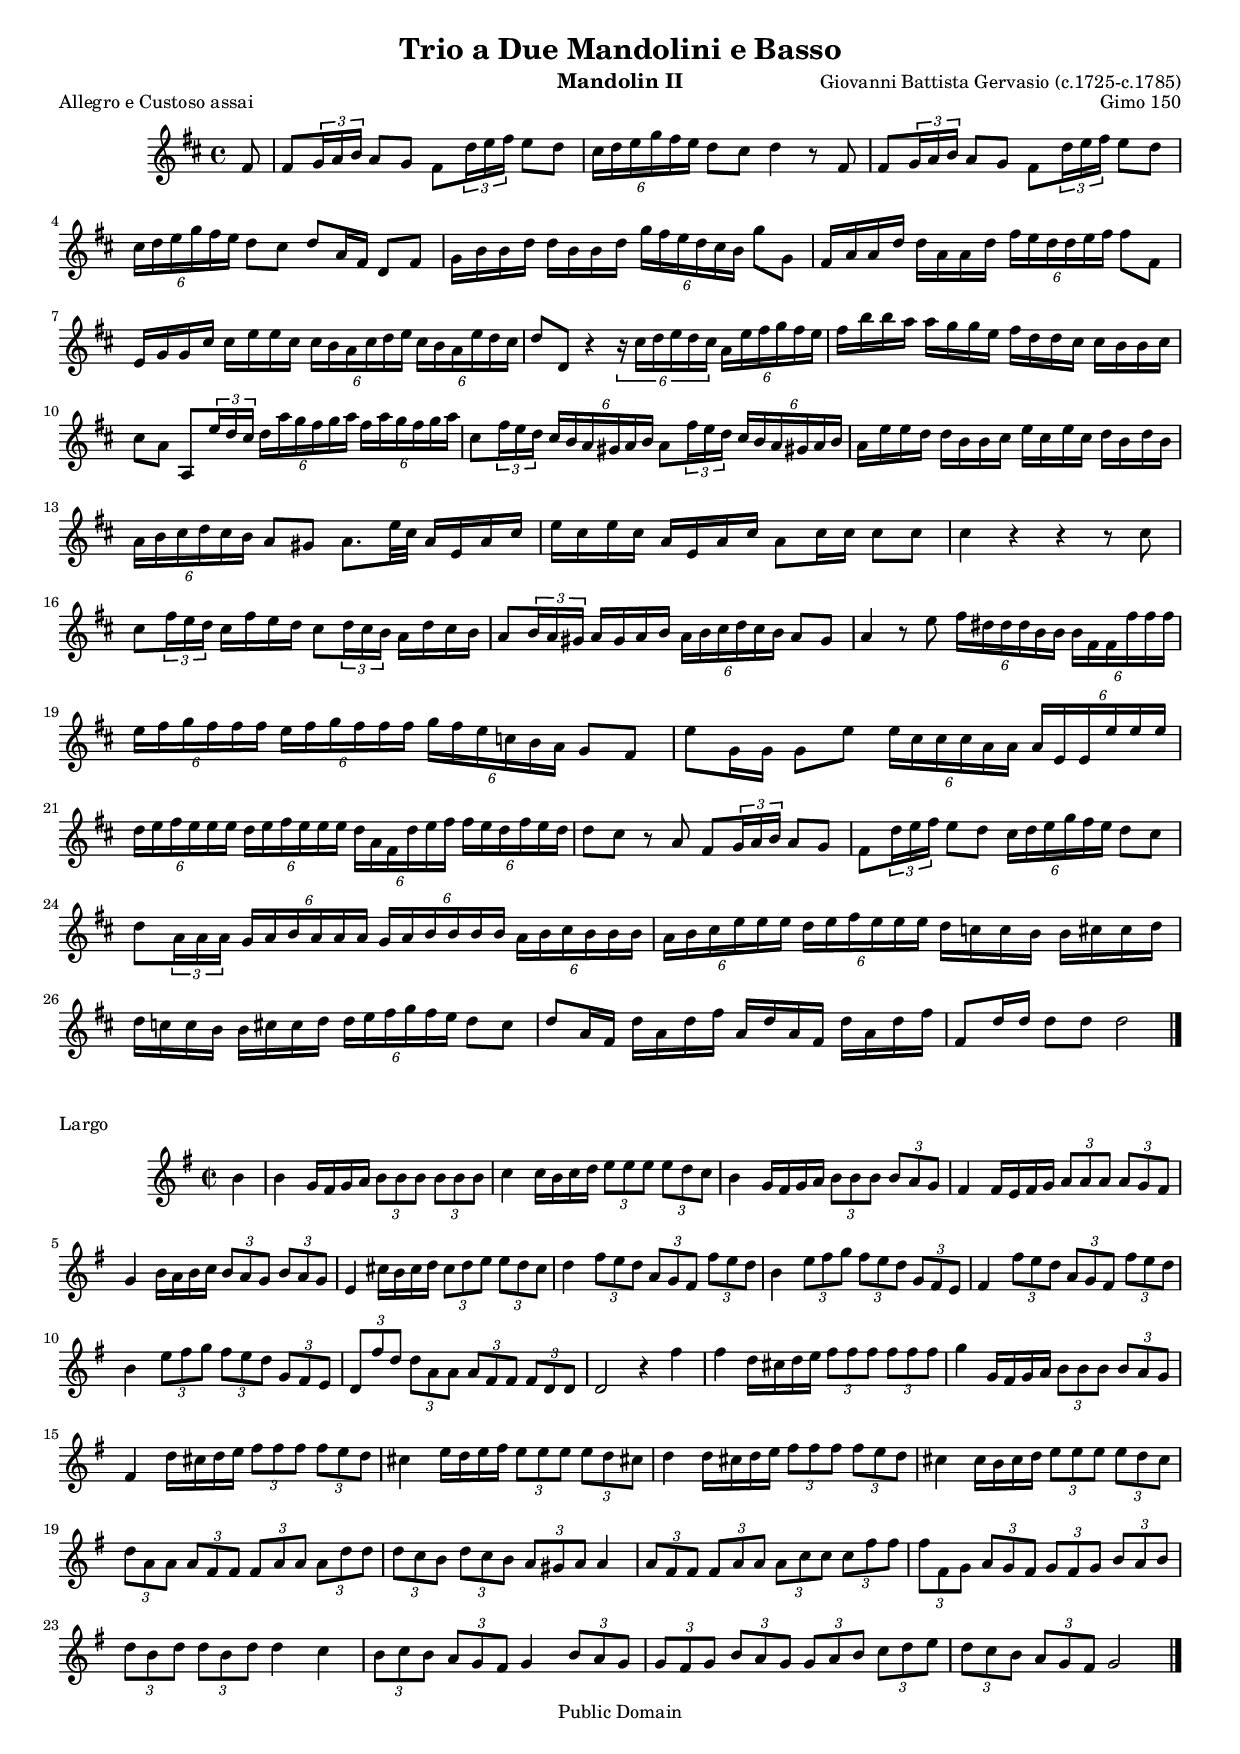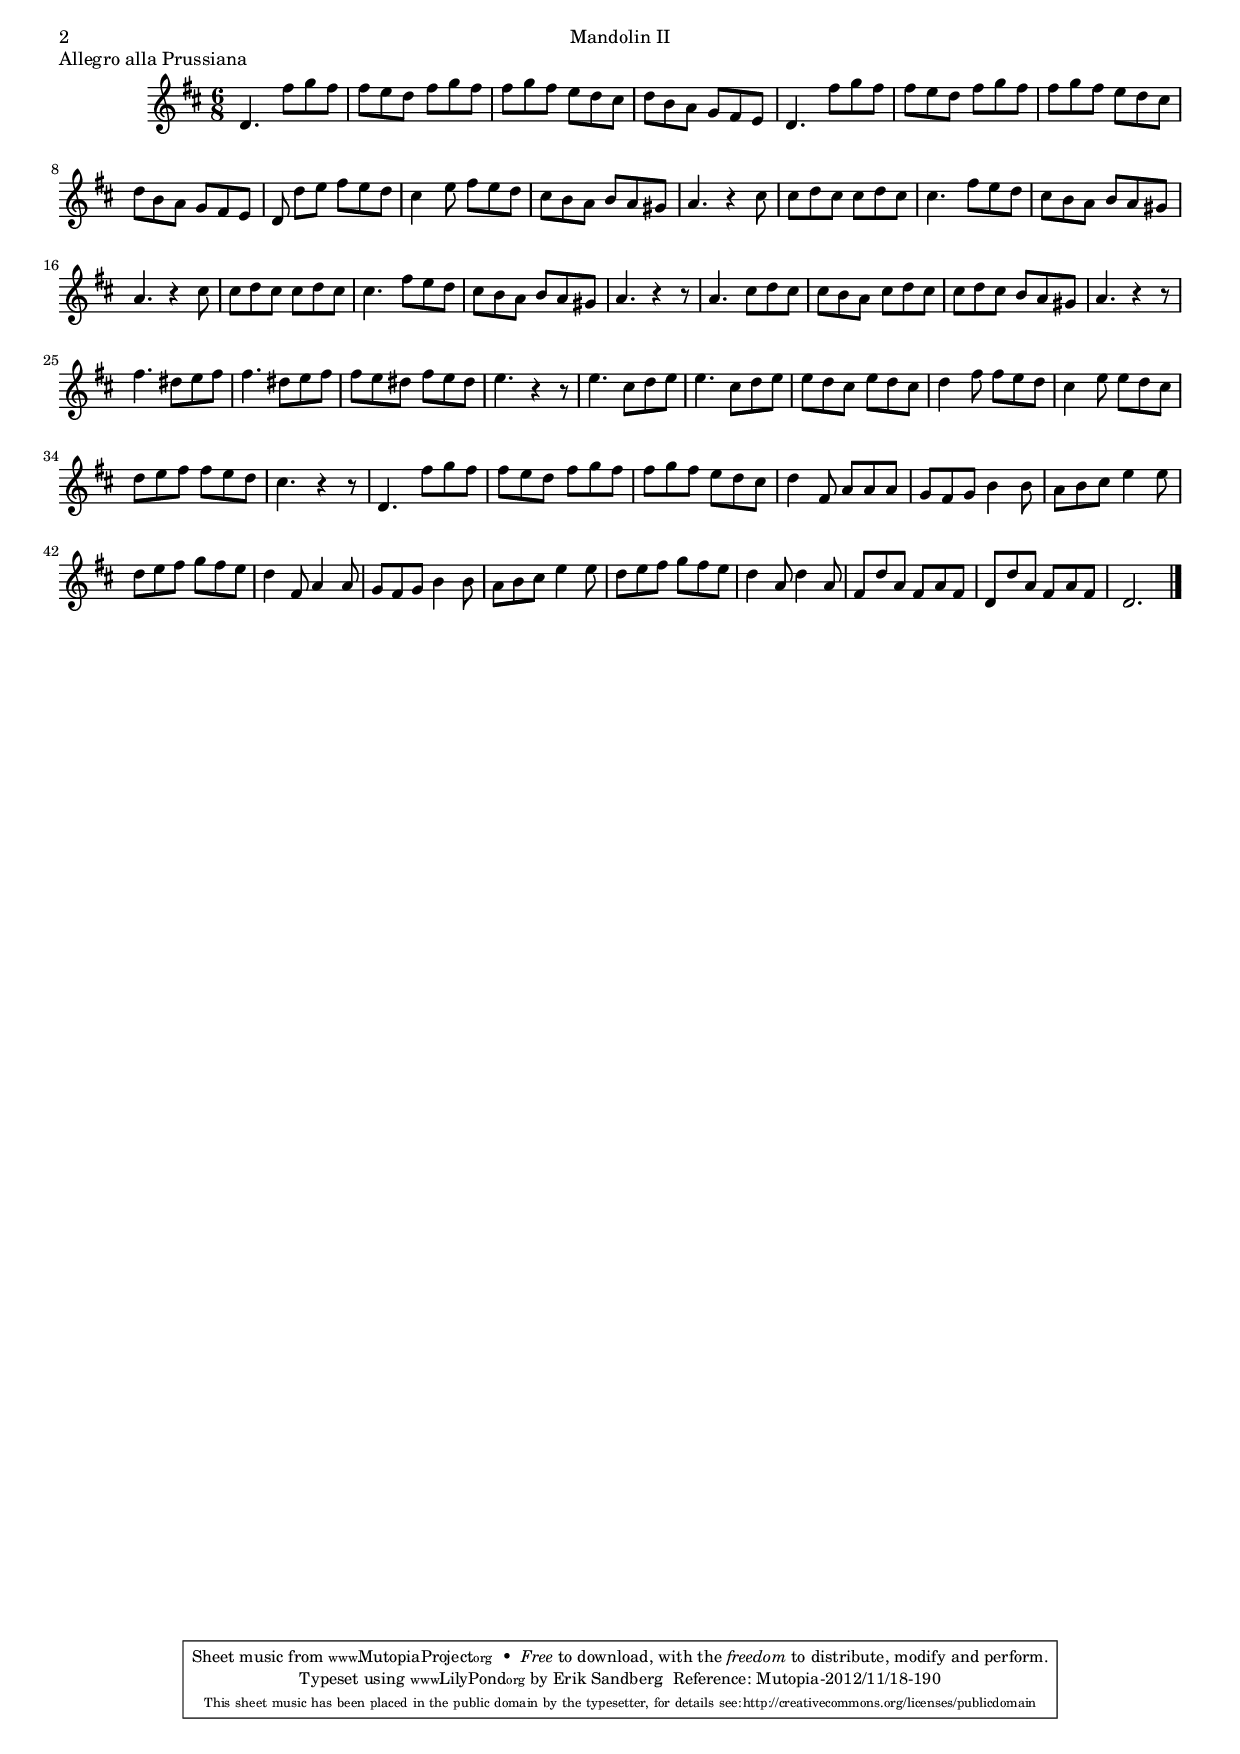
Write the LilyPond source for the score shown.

\version "2.16.0"

Instrument = "Mandolin II"
\version "2.16.0"

\header {
  title = "Trio a Due Mandolini e Basso"
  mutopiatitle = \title
  composer = "Giovanni Battista Gervasio (c.1725-c.1785)"
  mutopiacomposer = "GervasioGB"
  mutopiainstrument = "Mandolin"
  date = "c.1760"
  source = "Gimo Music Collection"
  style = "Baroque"
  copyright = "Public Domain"
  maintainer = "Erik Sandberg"
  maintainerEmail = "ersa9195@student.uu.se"
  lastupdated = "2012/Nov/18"
  instrument = \Instrument

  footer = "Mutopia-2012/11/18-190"
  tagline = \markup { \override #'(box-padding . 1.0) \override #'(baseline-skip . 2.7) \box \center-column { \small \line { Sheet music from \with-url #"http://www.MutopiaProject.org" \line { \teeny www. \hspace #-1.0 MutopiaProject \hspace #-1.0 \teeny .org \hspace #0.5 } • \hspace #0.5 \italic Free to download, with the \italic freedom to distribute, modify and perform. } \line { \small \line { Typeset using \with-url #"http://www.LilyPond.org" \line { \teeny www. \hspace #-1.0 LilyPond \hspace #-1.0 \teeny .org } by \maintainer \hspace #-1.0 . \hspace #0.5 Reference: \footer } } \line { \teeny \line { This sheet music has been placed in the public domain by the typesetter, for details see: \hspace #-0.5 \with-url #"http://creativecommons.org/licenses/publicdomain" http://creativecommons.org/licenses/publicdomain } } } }
}

#(set-global-staff-size 16)
\version "2.16.0"

% Allegro e Custoso assai

IMandII =  \relative c' {
  \clef "treble"
  \set tupletSpannerDuration = #(ly:make-moment 1 4)
  \key d\major
  \time 4/4
%page 16
  \partial 8 fis8 |
   fis8[ \times 2/3 {g16 a b]}  a8[ g]  fis[ \times 2/3 {d'16 e fis]}  e8[ d] |
  \times 4/6 { cis16[ d e g fis e]}  d8[ cis] d4 r8 fis,8 |
   fis8[ \times 2/3 {g16 a b]}  a8[ g]  fis[ \times 2/3 {d'16 e fis]}  e8[ d] |
  %4
  \times 4/6 { cis16[ d e g fis e]}  d8[ cis] d a16 fis d8 fis |
  g16 b b d d b b d \times 4/6 { g16[ fis e d cis b]}  g'8[ g,] |
  fis16 a a d d a a d \times 4/6 { fis16[ e d d e fis]}  fis8[ fis,] |
  e16 g g cis cis e e cis \times 4/6 { cis16[ b a cis d e]  cis[ b a e' d cis]} |
  %8
  d8 d, r4 \times 4/6 {r16  cis'16[ d e d cis]  a[ e' fis g fis e]} |
  fis16 b b a a g g e fis d d cis cis b b cis |
  cis8 a  a,[ \times 2/3 {e''16 d cis]} \times 4/6 { d[ a' g fis g a]  fis[ a g fis g a]} |
   cis,8[ \times 2/3 {fis16 e d]} \times 4/6 { cis[ b a gis a b]}
     a8[ \times 2/3 {fis'16 e d]} \times 4/6 { cis[ b a gis! a b]} |
  %12
  a16 e' e d d b b cis e cis e cis d b d b |
  \times 4/6 { a[ b cis d cis b]}  a8[ gis] a8. e'32 cis a16 e a cis |
%page 17
  e16 cis e cis a e a cis a8 cis16 cis cis8 cis |
  cis4 r4 r4 r8 cis8 |
  %16
   cis8[ \times 2/3 {fis16 e d]} cis16 fis e d
     cis8[ \times 2/3 {d16 cis b]} a16 d cis b |
   a8[ \times 2/3 {b16 a gis]} a16 gis a b
    \times 4/6 { a16[ b cis d cis b]}  a8[ gis] |
  a4 r8 e'8 \times 4/6 { fis16[ dis dis dis b b]  b[ fis fis fis' fis fis] |
   e[ fis g fis fis fis]  e[ fis g fis fis fis]  g[ fis e c b a]}  g8[ fis] |
  %20
  e'8 g,16 g g8 e' \times 4/6 { e16[ cis cis cis a a]  a[ e e e' e e]} |
  \times 4/6 { d[ e fis e e e]  d[ e fis e e e]  d[ a fis d' e fis]  fis[ e d fis e d]} |
  d8 cis r8 a8  fis[ \times 2/3 {g16 a b]}  a8[ g] |
   fis[ \times 2/3 {d'16 e fis]}  e8[ d] \times 4/6 { cis16[ d e g fis e]}  d8[ cis] |
  %24
   d8[ \times 2/3 {a16 a a]} \times 4/6 { g[ a b a a a]  g[ a b b b b]  a[ b cis b b b] |
   a[ b cis e e e]  d[ e fis e e e]} d16 c c b b cis cis d |
  d c c b b cis cis d \times 4/6 { d[ e fis g fis e]}  d8[ cis] |
  d8 a16 fis d' a d fis a, d a fis d' a d fis |
  fis,8 d'16 d d8 d d2
  \bar "|."
}

\version "2.16.0"

IIMandII =  \relative c'' {
  \clef "treble"
  \set tupletSpannerDuration = #(ly:make-moment 1 4)
  \key g\major
  \time 2/2
%page 18
  \partial 4 b4 |
  b4 g16 fis g a \times 2/3 { b8[ b b]  b[ b b]} |
  c4 c16 b c d \times 2/3 { e8[ e e]  e[ d c]} |
  b4 g16 fis g a \times 2/3 { b8[ b b]  b[ a g]} |
  %4
  fis4 fis16 e fis g \times 2/3 { a8[ a a]  a[ g fis]} |
  g4 b16 a b c \times 2/3 { b8[ a g]  b[ a g]} |
  e4 cis'16 b cis d \times 2/3 { cis8[ d e]  e[ d cis]} |
  d4 \times 2/3 { fis8[ e d]  a[ g fis]  fis'[ e d]} |
  %8
  b4 \times 2/3 { e8[ fis g]  fis[ e d]  g,[ fis e]} |
  fis4 \times 2/3 { fis'8[ e d]  a[ g fis]  fis'[ e d]} |
  b4 \times 2/3 { e8[ fis g]  fis[ e d]  g,[ fis e]} |
  \times 2/3 { d8[ fis' d]  d[ a a]  a[ fis fis]  fis[ d d]} |
  %12
  d2
%page 19
    r4 fis'4 |
  fis d16 cis d e \times 2/3 { fis8[ fis fis]  fis[ fis fis]} |
  g4 g,16 fis g a \times 2/3 { b8[ b b]  b[ a g]} |
  fis4 d'16 cis d e \times 2/3 { fis8[ fis fis]  fis[ e d]} |
  %16
  cis4 e16 d e fis \times 2/3 { e8[ e e]  e[ d cis!]} |
  d4 d16 cis d e \times 2/3 { fis8[ fis fis]  fis[ e d]} |
  cis4 cis16 b cis d \times 2/3 { e8[ e e]  e[ d cis]} |
  \times 2/3 { d8[ a a]  a[ fis fis]  fis[ a a]  a[ d d]} |
  %20
  \times 2/3 { d[ c b]  d[ c b]  a[ gis a]} a4 |
  \times 2/3 { a8[ fis fis]  fis[ a a]  a[ c c]  c[ fis fis]} |
  \times 2/3 { fis[ fis, g]  a[ g fis]  g[ fis g]  b[ a b]} |
  \times 2/3 { d[ b d]  d[ b d]} d4 c |
  %24
  \times 2/3 { b8[ c b]  a[ g fis]} g4 \times 2/3 { b8[ a g]} |
  \times 2/3 { g[ fis g]  b[ a g]  g[ a b]  c[ d e]} |
  \times 2/3 { d[ c b]  a[ g fis]} g2 % the g2 was e2 in the manuscript
  \bar "|."
}

\version "2.16.0"

IIIMandII =  \relative c' {
  \clef "treble"  
  \key d\major
  \time 6/8
%page 20
  d4. fis'8 g fis |
  fis e d fis g fis |
  fis g fis e d cis |
  %4
  d b a g fis e |
  d4. fis'8 g fis |
  fis e d fis g fis |
  fis g fis e d cis |
  %8
  d b a g fis e |
  d8  d'[ e] fis e d |
  cis4 e8 fis e d |
  cis b a b a gis |
  %12
  a4. r4 cis8 |
  cis d cis cis d cis |
  cis4. fis8 e d |
  cis b a b a gis |
  %16
  a4. r4 cis8 |
  cis d cis cis d cis |
  cis4. fis8 e d |
  cis b a b a gis |
  %20
  a4. r4 r8 |
  a4. cis8 d cis |
  cis b a cis d cis | % the last eighth was b in manuscript
  cis d cis b a gis |
  %24
  a4. r4 r8 |
  fis'4. dis8 e fis |
  fis4. dis8 e fis |
  fis e dis fis e dis |
  %28
  e4. r4 r8 |
%page 21
  e4. cis8 d e |
  e4. cis8 d e |
  e d cis e d cis |
  %32
  d4 fis8 fis e d |
  cis4 e8 e d cis |
  d e fis fis e d |
  cis4. r4 r8 |
  %36
  d,4. fis'8 g fis |
  fis e d fis g fis |
  fis g fis e d cis |
  d4 fis,8 a a a |
  %40
  g fis g b4 b8 |
  a b cis e4 e8 |
  d e fis g fis e |
  d4 fis,8 a4 a8 |
  %44
  g fis g b4 b8 |
  a b cis e4 e8 |
  d e fis g fis e |
  d4 a8 d4 a8 |
  %48
  fis d' a fis a fis |
  d d' a fis a fis |
  d2.
  \bar "|."
}


\score {
  \context Staff \IMandII
  \header {
    piece = "Allegro e Custoso assai" opus = "Gimo 150"}
}
\score {
  \context Staff \IIMandII
  \header {piece = "Largo" }
}
\score {
  \context Staff \IIIMandII
  \header {piece = "Allegro alla Prussiana" }
}




